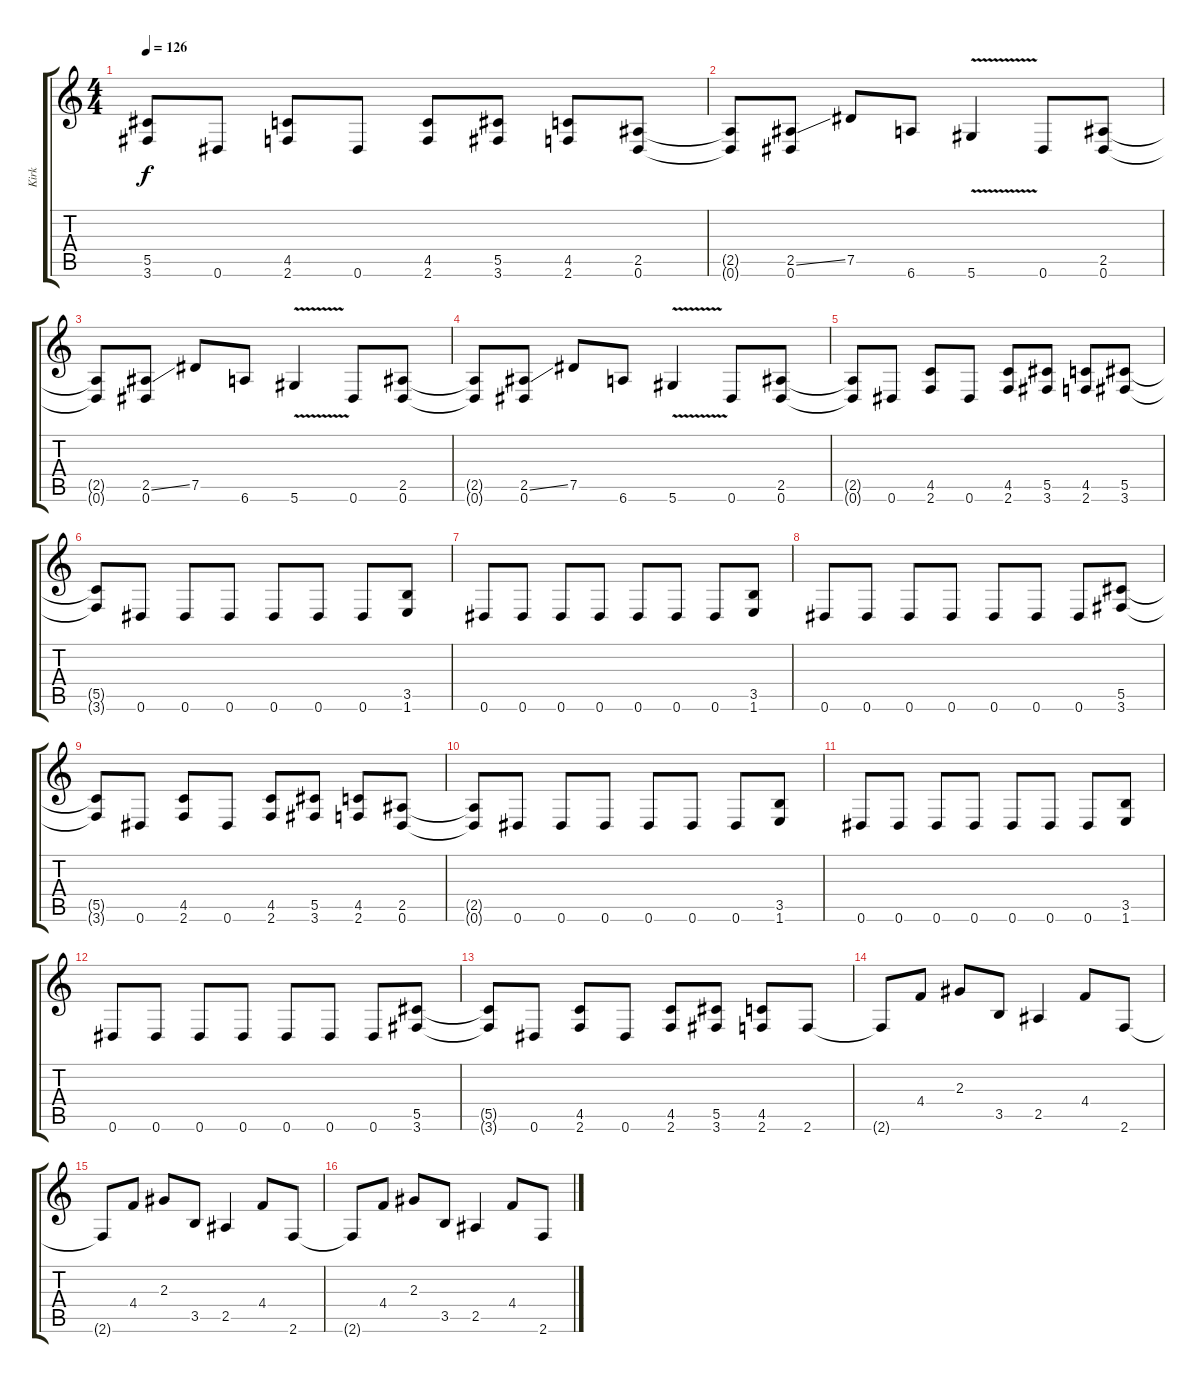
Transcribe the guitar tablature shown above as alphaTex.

\track ("Kirk" "Kirk") {instrument distortionguitar}
\staff {score tabs}
\tuning (Eb4 Bb3 Gb3 Db3 Ab2 Eb2) {hide}
\ts (4 4)
\tempo 126
\clef g2
\ks c
(5.5{t} 3.6{t}).8{dy f} 0.6.8 (4.5 2.6).8 0.6.8 (4.5 2.6).8 (5.5 3.6).8 (4.5 2.6).8 (2.5 0.6).8 |
(2.5{t} 0.6{t}).8 (2.5{ss} 0.6).8 7.5.8 6.6.8 5.6{v}.4 0.6.8 (2.5 0.6).8 |
(2.5{t} 0.6{t}).8 (2.5{ss} 0.6).8 7.5.8 6.6.8 5.6{v}.4 0.6.8 (2.5 0.6).8 |
(2.5{t} 0.6{t}).8 (2.5{ss} 0.6).8 7.5.8 6.6.8 5.6{v}.4 0.6.8 (2.5 0.6).8 |
(2.5{t} 0.6{t}).8 0.6.8 (4.5 2.6).8 0.6.8 (4.5 2.6).8 (5.5 3.6).8 (4.5 2.6).8 (5.5 3.6).8 |
(5.5{t} 3.6{t}).8 0.6.8 0.6.8 0.6.8 0.6.8 0.6.8 0.6.8 (3.5 1.6).8 |
0.6.8 0.6.8 0.6.8 0.6.8 0.6.8 0.6.8 0.6.8 (3.5 1.6).8 |
0.6.8 0.6.8 0.6.8 0.6.8 0.6.8 0.6.8 0.6.8 (5.5 3.6).8 |
(5.5{t} 3.6{t}).8 0.6.8 (4.5 2.6).8 0.6.8 (4.5 2.6).8 (5.5 3.6).8 (4.5 2.6).8 (2.5 0.6).8 |
(2.5{t} 0.6{t}).8 0.6.8 0.6.8 0.6.8 0.6.8 0.6.8 0.6.8 (3.5 1.6).8 |
0.6.8 0.6.8 0.6.8 0.6.8 0.6.8 0.6.8 0.6.8 (3.5 1.6).8 |
0.6.8 0.6.8 0.6.8 0.6.8 0.6.8 0.6.8 0.6.8 (5.5 3.6).8 |
(5.5{t} 3.6{t}).8 0.6.8 (4.5 2.6).8 0.6.8 (4.5 2.6).8 (5.5 3.6).8 (4.5 2.6).8 2.6.8 |
2.6{t}.8 4.4.8 2.3.8 3.5.8 2.5.4 4.4.8 2.6.8 |
2.6{t}.8 4.4.8 2.3.8 3.5.8 2.5.4 4.4.8 2.6.8 |
2.6{t}.8 4.4.8 2.3.8 3.5.8 2.5.4 4.4.8 2.6.8
